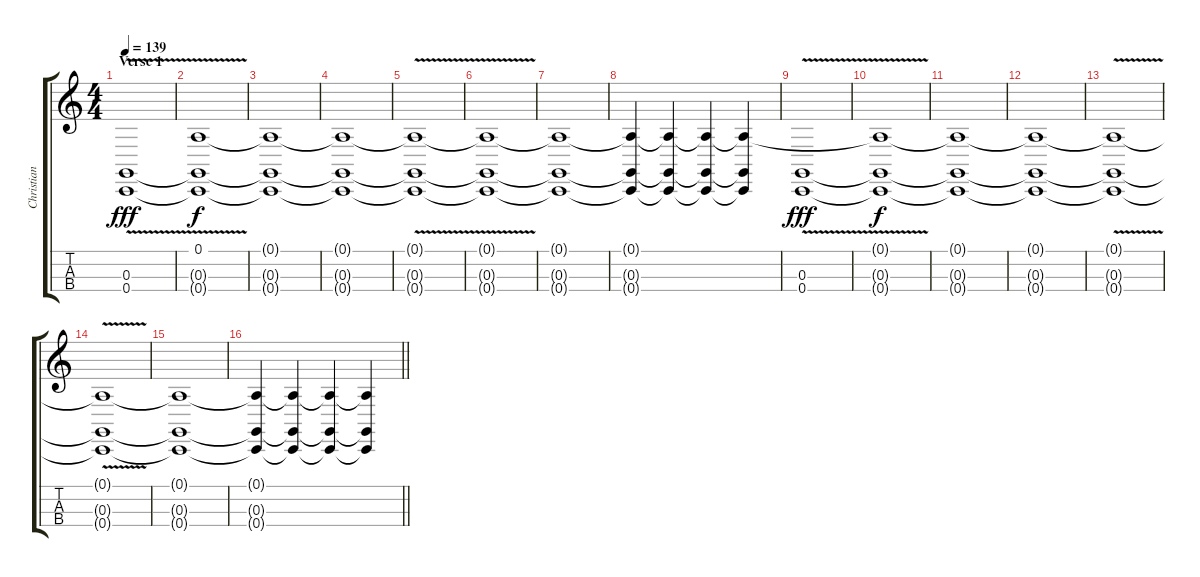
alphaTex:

\track ("Christian McAlhaney" "Christian ") {instrument pad1newage}
\staff {score tabs}
\tuning (A3 D3 G2 C2) {hide}
\ts (4 4)
\section ("" "Verse 1")
\tempo 139
\clef g2
\ks c
(0.3{v} 0.4{v}).1{dy fff volume 4} |
(0.1{t} 0.3{t} 0.4{t}).1{dy f} |
(0.1{t} 0.3{t} 0.4{t}).1 |
(0.1{t} 0.3{t} 0.4{t}).1 |
(0.1{t} 0.3{v t} 0.4{v t}).1 |
(0.1{t} 0.3{t} 0.4{t}).1 |
(0.1{t} 0.3{t} 0.4{t}).1 |
(0.1{t} 0.3{t} 0.4{t}).4 (0.1{t} 0.3{t} 0.4{t}).4 (0.1{t} 0.3{t} 0.4{t}).4 (0.1{t} 0.3{t} 0.4{t}).4 |
(0.3{v} 0.4{v}).1{dy fff volume 4} |
(0.1{t} 0.3{t} 0.4{t}).1{dy f} |
(0.1{t} 0.3{t} 0.4{t}).1 |
(0.1{t} 0.3{t} 0.4{t}).1 |
(0.1{t} 0.3{v t} 0.4{v t}).1 |
(0.1{t} 0.3{t} 0.4{t}).1 |
(0.1{t} 0.3{t} 0.4{t}).1 |
\barLineRight lightlight
(0.1{t} 0.3{t} 0.4{t}).4 (0.1{t} 0.3{t} 0.4{t}).4 (0.1{t} 0.3{t} 0.4{t}).4 (0.1{t} 0.3{t} 0.4{t}).4
